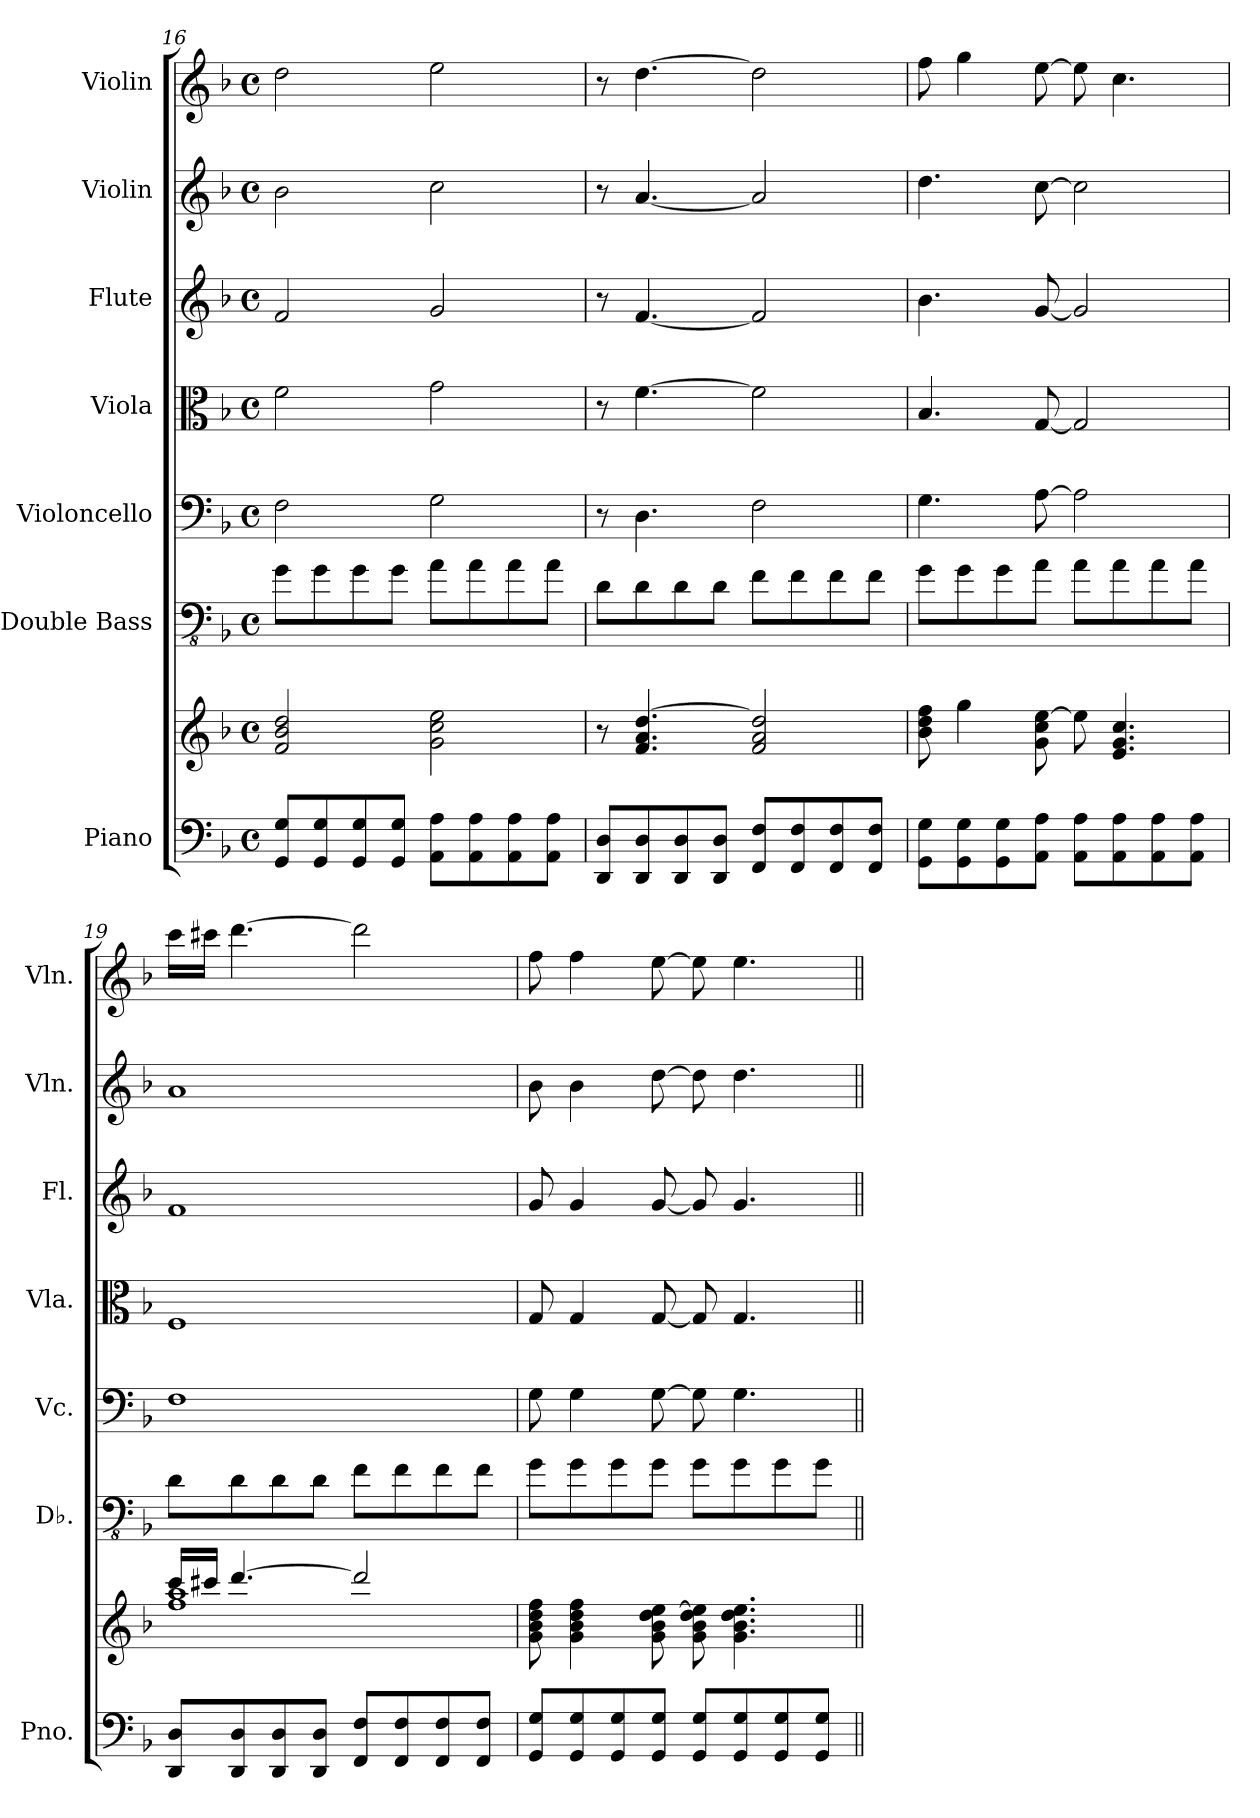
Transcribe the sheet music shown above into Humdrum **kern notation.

**kern	**kern	**kern	**kern	**kern	**kern	**kern	**kern
*part7	*part7	*part6	*part5	*part4	*part3	*part2	*part1
*staff8	*staff7	*staff6	*staff5	*staff4	*staff3	*staff2	*staff1
*I"Piano	*	*I"Double Bass	*I"Violoncello	*I"Viola	*I"Flute	*I"Violin	*I"Violin
*I'Pno.	*	*I'Db.	*I'Vc.	*I'Vla.	*I'Fl.	*I'Vln.	*I'Vln.
*clefF4	*clefG2	*clefFv4	*clefF4	*clefC3	*clefG2	*clefG2	*clefG2
*	*	*ITrd7c12	*	*	*	*	*
*k[b-]	*k[b-]	*k[b-]	*k[b-]	*k[b-]	*k[b-]	*k[b-]	*k[b-]
*M4/4	*M4/4	*M4/4	*M4/4	*M4/4	*M4/4	*M4/4	*M4/4
*met(c)	*met(c)	*met(c)	*met(c)	*met(c)	*met(c)	*met(c)	*met(c)
=16	=16	=16	=16	=16	=16	=16	=16
8GG/ 8G/L	2f/ 2b-/ 2dd/	8GG\L	2F\	2f\	2f/	2b-\	2dd\
8GG/ 8G/	.	8GG\	.	.	.	.	.
8GG/ 8G/	.	8GG\	.	.	.	.	.
8GG/ 8G/J	.	8GG\J	.	.	.	.	.
8AA\ 8A\L	2g\ 2cc\ 2ee\	8AA\L	2G\	2g\	2g/	2cc\	2ee\
8AA\ 8A\	.	8AA\	.	.	.	.	.
8AA\ 8A\	.	8AA\	.	.	.	.	.
8AA\ 8A\J	.	8AA\J	.	.	.	.	.
=17	=17	=17	=17	=17	=17	=17	=17
8DD/ 8D/L	8r	8DD\L	8r	8r	8r	8r	8r
8DD/ 8D/	4.f/ 4.a/ [4.dd/	8DD\	4.D\	[4.f\	[4.f/	[4.a/	[4.dd\
8DD/ 8D/	.	8DD\	.	.	.	.	.
8DD/ 8D/J	.	8DD\J	.	.	.	.	.
8FF/ 8F/L	2f/ 2a/ 2dd/]	8FF\L	2F\	2f\]	2f/]	2a/]	2dd\]
8FF/ 8F/	.	8FF\	.	.	.	.	.
8FF/ 8F/	.	8FF\	.	.	.	.	.
8FF/ 8F/J	.	8FF\J	.	.	.	.	.
=18	=18	=18	=18	=18	=18	=18	=18
8GG\ 8G\L	8b-\ 8dd\ 8ff\	8GG\L	4.G\	4.B-/	4.b-\	4.dd\	8ff\
8GG\ 8G\	4gg\	8GG\	.	.	.	.	4gg\
8GG\ 8G\	.	8GG\	.	.	.	.	.
8AA\ 8A\J	8g\ 8cc\ [8ee\	8AA\J	[8A\	[8G/	[8g/	[8cc\	[8ee\
8AA\ 8A\L	8ee\]	8AA\L	2A\]	2G/]	2g/]	2cc\]	8ee\]
8AA\ 8A\	4.e/ 4.g/ 4.cc/	8AA\	.	.	.	.	4.cc\
8AA\ 8A\	.	8AA\	.	.	.	.	.
8AA\ 8A\J	.	8AA\J	.	.	.	.	.
!!LO:PB:g=z
=19	=19	=19	=19	=19	=19	=19	=19
*	*^	*	*	*	*	*	*
8DD/ 8D/L	16ccc/LL	1ff 1aa	8DD\L	1F	1F	1f	1a	16ccc\LL
.	16ccc#X/JJ	.	.	.	.	.	.	16ccc#X\JJ
8DD/ 8D/	[4.ddd/	.	8DD\	.	.	.	.	[4.ddd\
8DD/ 8D/	.	.	8DD\	.	.	.	.	.
8DD/ 8D/J	.	.	8DD\J	.	.	.	.	.
8FF/ 8F/L	2ddd/]	.	8FF\L	.	.	.	.	2ddd\]
8FF/ 8F/	.	.	8FF\	.	.	.	.	.
8FF/ 8F/	.	.	8FF\	.	.	.	.	.
8FF/ 8F/J	.	.	8FF\J	.	.	.	.	.
*	*v	*v	*	*	*	*	*	*
=20	=20	=20	=20	=20	=20	=20	=20
8GG/ 8G/L	8g\ 8b-\ 8dd\ 8ff\	8GG\L	8G\	8G/	8g/	8b-\	8ff\
8GG/ 8G/	4g\ 4b-\ 4dd\ 4ff\	8GG\	4G\	4G/	4g/	4b-\	4ff\
8GG/ 8G/	.	8GG\	.	.	.	.	.
8GG/ 8G/J	8g\ 8b-\ 8dd\ [8ee\	8GG\J	[8G\	[8G/	[8g/	[8dd\	[8ee\
8GG/ 8G/L	8g\ 8b-\ 8dd\ 8ee\]	8GG\L	8G\]	8G/]	8g/]	8dd\]	8ee\]
8GG/ 8G/	4.g\ 4.b-\ 4.dd\ 4.ee\	8GG\	4.G\	4.G/	4.g/	4.dd\	4.ee\
8GG/ 8G/	.	8GG\	.	.	.	.	.
8GG/ 8G/J	.	8GG\J	.	.	.	.	.
=||	=||	=||	=||	=||	=||	=||	=||
*-	*-	*-	*-	*-	*-	*-	*-
